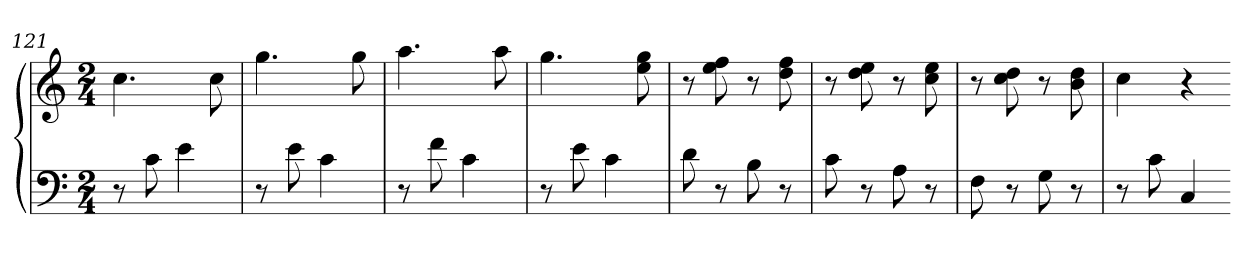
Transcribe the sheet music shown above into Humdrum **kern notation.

**kern	**kern
*part1	*part1
*staff2	*staff1
*clefF4	*clefG2
*k[]	*k[]
*C:	*C:
*M2/4	*M2/4
=121	=121
8r	4.cc
8c	.
4e	.
.	8cc
=122	=122
8r	4.gg
8e	.
4c	.
.	8gg
=123	=123
8r	4.aa
8f	.
4c	.
.	8aa
=124	=124
8r	4.gg
8e	.
4c	.
.	8ee 8gg
=125	=125
8d	8r
8r	8ee 8ff
8B	8r
8r	8dd 8ff
=126	=126
8c	8r
8r	8dd 8ee
8A	8r
8r	8cc 8ee
=127	=127
8F	8r
8r	8cc 8dd
8G	8r
8r	8b 8dd
=128	=128
8r	4cc
8c	.
4C	4r
=-	=-
*-	*-
